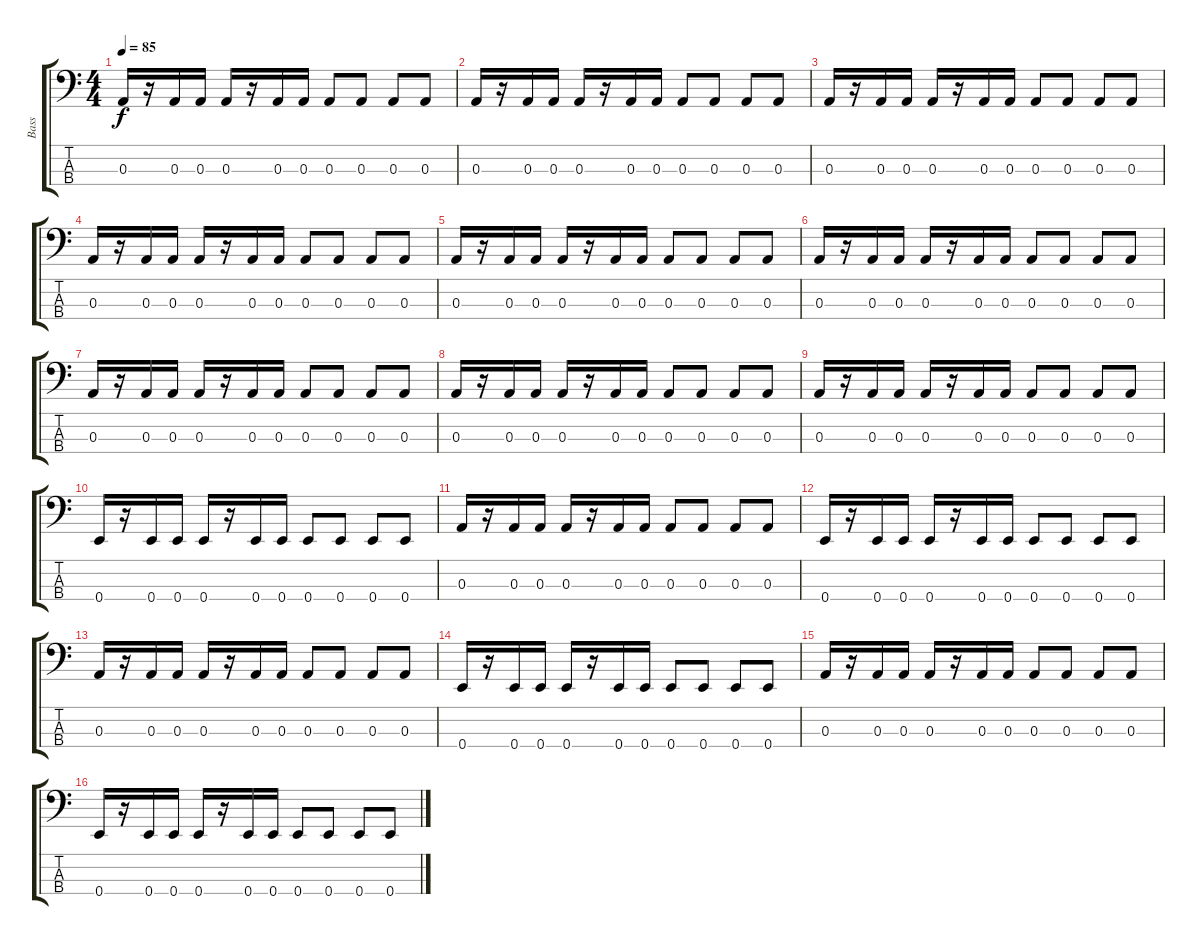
\track ("Bass" "Bass") {instrument electricbassfinger}
\staff {score tabs}
\tuning (G2 D2 A1 E1) {hide}
\ts (4 4)
\tempo 85
\clef f4
\ks c
0.3.16{dy f} r.16 0.3.16 0.3.16 0.3.16 r.16 0.3.16 0.3.16 0.3.8 0.3.8 0.3.8 0.3.8 |
0.3.16 r.16 0.3.16 0.3.16 0.3.16 r.16 0.3.16 0.3.16 0.3.8 0.3.8 0.3.8 0.3.8 |
0.3.16 r.16 0.3.16 0.3.16 0.3.16 r.16 0.3.16 0.3.16 0.3.8 0.3.8 0.3.8 0.3.8 |
0.3.16 r.16 0.3.16 0.3.16 0.3.16 r.16 0.3.16 0.3.16 0.3.8 0.3.8 0.3.8 0.3.8 |
0.3.16 r.16 0.3.16 0.3.16 0.3.16 r.16 0.3.16 0.3.16 0.3.8 0.3.8 0.3.8 0.3.8 |
0.3.16 r.16 0.3.16 0.3.16 0.3.16 r.16 0.3.16 0.3.16 0.3.8 0.3.8 0.3.8 0.3.8 |
0.3.16 r.16 0.3.16 0.3.16 0.3.16 r.16 0.3.16 0.3.16 0.3.8 0.3.8 0.3.8 0.3.8 |
0.3.16 r.16 0.3.16 0.3.16 0.3.16 r.16 0.3.16 0.3.16 0.3.8 0.3.8 0.3.8 0.3.8 |
0.3.16 r.16 0.3.16 0.3.16 0.3.16 r.16 0.3.16 0.3.16 0.3.8 0.3.8 0.3.8 0.3.8 |
0.4.16 r.16 0.4.16 0.4.16 0.4.16 r.16 0.4.16 0.4.16 0.4.8 0.4.8 0.4.8 0.4.8 |
0.3.16 r.16 0.3.16 0.3.16 0.3.16 r.16 0.3.16 0.3.16 0.3.8 0.3.8 0.3.8 0.3.8 |
0.4.16 r.16 0.4.16 0.4.16 0.4.16 r.16 0.4.16 0.4.16 0.4.8 0.4.8 0.4.8 0.4.8 |
0.3.16 r.16 0.3.16 0.3.16 0.3.16 r.16 0.3.16 0.3.16 0.3.8 0.3.8 0.3.8 0.3.8 |
0.4.16 r.16 0.4.16 0.4.16 0.4.16 r.16 0.4.16 0.4.16 0.4.8 0.4.8 0.4.8 0.4.8 |
0.3.16 r.16 0.3.16 0.3.16 0.3.16 r.16 0.3.16 0.3.16 0.3.8 0.3.8 0.3.8 0.3.8 |
0.4.16 r.16 0.4.16 0.4.16 0.4.16 r.16 0.4.16 0.4.16 0.4.8 0.4.8 0.4.8 0.4.8
